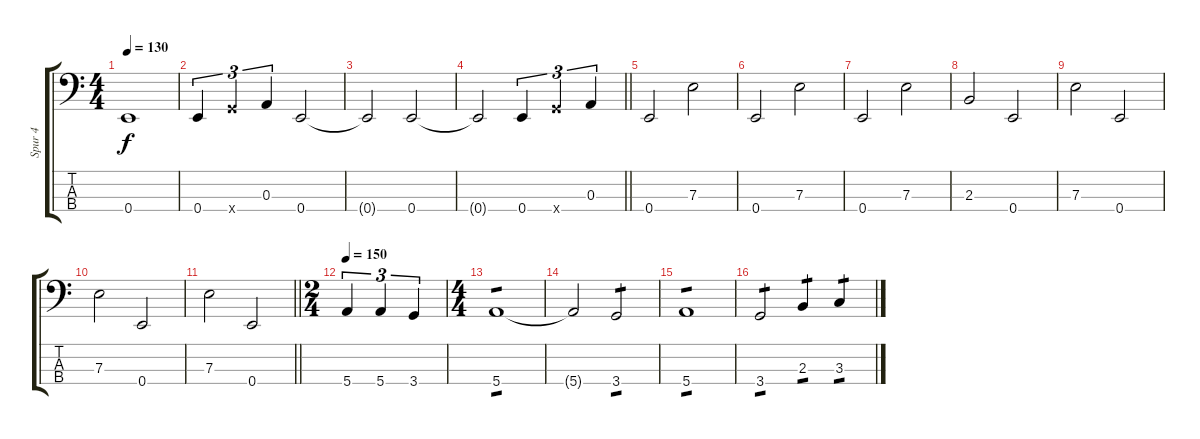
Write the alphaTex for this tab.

\track ("Spur 4" "Spur 4") {instrument electricbassfinger}
\staff {score tabs}
\tuning (G2 D2 A1 E1) {hide}
\ts (4 4)
\tempo 130
\clef f4
\ks c
0.4.1{dy f} |
0.4.4{tu (3 2)} 3.4{x}.4{tu (3 2)} 0.3.4{tu (3 2)} 0.4.2 |
0.4{t}.2 0.4.2 |
\barLineRight lightlight
0.4{t}.2 0.4.4{tu (3 2)} 3.4{x}.4{tu (3 2)} 0.3.4{tu (3 2)} |
0.4.2 7.3.2 |
0.4.2 7.3.2 |
0.4.2 7.3.2 |
2.3.2 0.4.2 |
7.3.2 0.4.2 |
7.3.2 0.4.2 |
\barLineRight lightlight
7.3.2 0.4.2 |
\ts (2 4)
\tempo 150
5.4.4{tu (3 2)} 5.4.4{tu (3 2)} 3.4.4{tu (3 2)} |
\ts (4 4)
5.4.1{tp 1} |
5.4{t}.2 3.4.2{tp 1} |
5.4.1{tp 1} |
3.4.2{tp 1} 2.3.4{tp 1} 3.3.4{tp 1}
